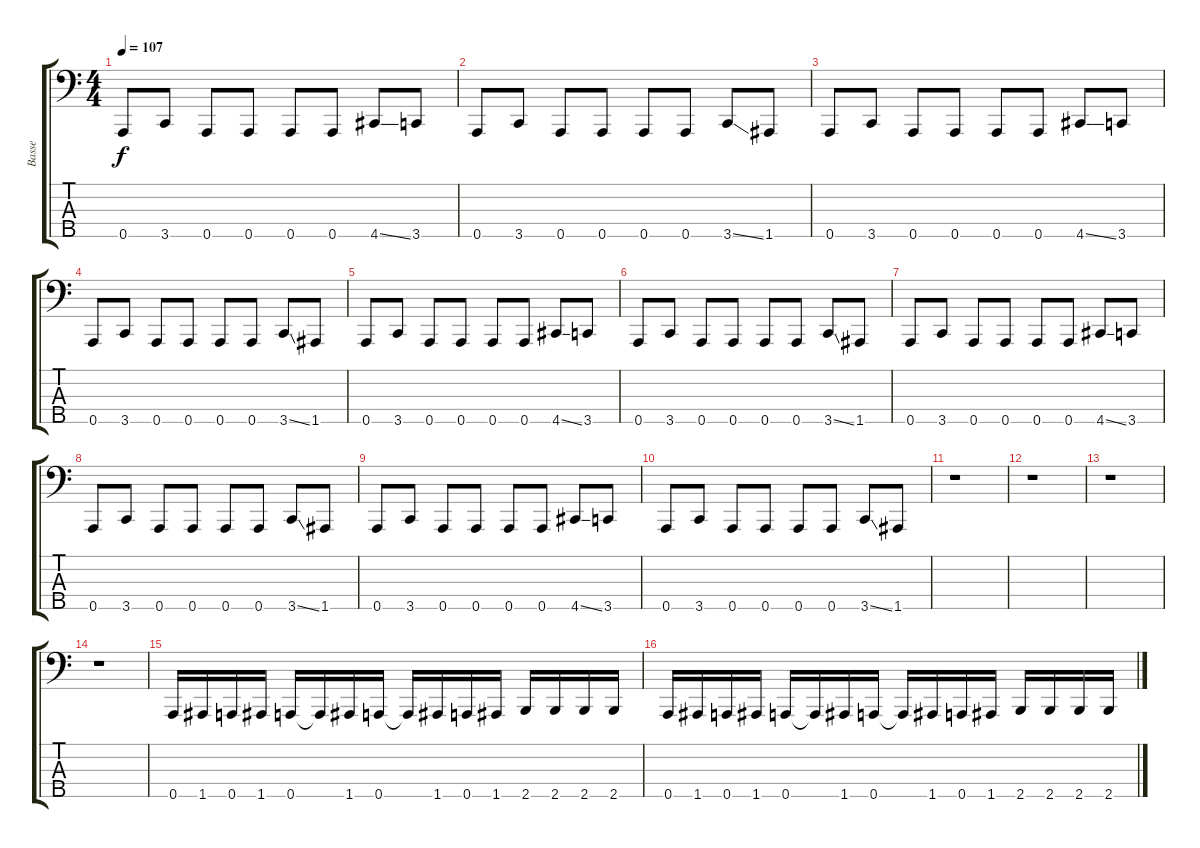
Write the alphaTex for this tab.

\track ("Basse" "Basse") {instrument slapbass1}
\staff {score tabs}
\tuning (F2 C2 G1 D1 A0) {hide}
\ts (4 4)
\tempo 107
\clef f4
\ks c
0.5.8{dy f} 3.5.8 0.5.8 0.5.8 0.5.8 0.5.8 4.5{ss}.8 3.5.8 |
0.5.8 3.5.8 0.5.8 0.5.8 0.5.8 0.5.8 3.5{ss}.8 1.5.8 |
0.5.8 3.5.8 0.5.8 0.5.8 0.5.8 0.5.8 4.5{ss}.8 3.5.8 |
0.5.8 3.5.8 0.5.8 0.5.8 0.5.8 0.5.8 3.5{ss}.8 1.5.8 |
0.5.8 3.5.8 0.5.8 0.5.8 0.5.8 0.5.8 4.5{ss}.8 3.5.8 |
0.5.8 3.5.8 0.5.8 0.5.8 0.5.8 0.5.8 3.5{ss}.8 1.5.8 |
0.5.8 3.5.8 0.5.8 0.5.8 0.5.8 0.5.8 4.5{ss}.8 3.5.8 |
0.5.8 3.5.8 0.5.8 0.5.8 0.5.8 0.5.8 3.5{ss}.8 1.5.8 |
0.5.8 3.5.8 0.5.8 0.5.8 0.5.8 0.5.8 4.5{ss}.8 3.5.8 |
0.5.8 3.5.8 0.5.8 0.5.8 0.5.8 0.5.8 3.5{ss}.8 1.5.8 |
r.1 |
r.1 |
r.1 |
r.1 |
0.5.16{volume 16 instrument slapbass1} 1.5.16 0.5.16 1.5.16 0.5.16 0.5{t}.16 1.5.16 0.5.16 0.5{t}.16 1.5.16 0.5.16 1.5.16 2.5.16 2.5.16 2.5.16 2.5.16 |
0.5.16 1.5.16 0.5.16 1.5.16 0.5.16 0.5{t}.16 1.5.16 0.5.16 0.5{t}.16 1.5.16 0.5.16 1.5.16 2.5.16 2.5.16 2.5.16 2.5.16
